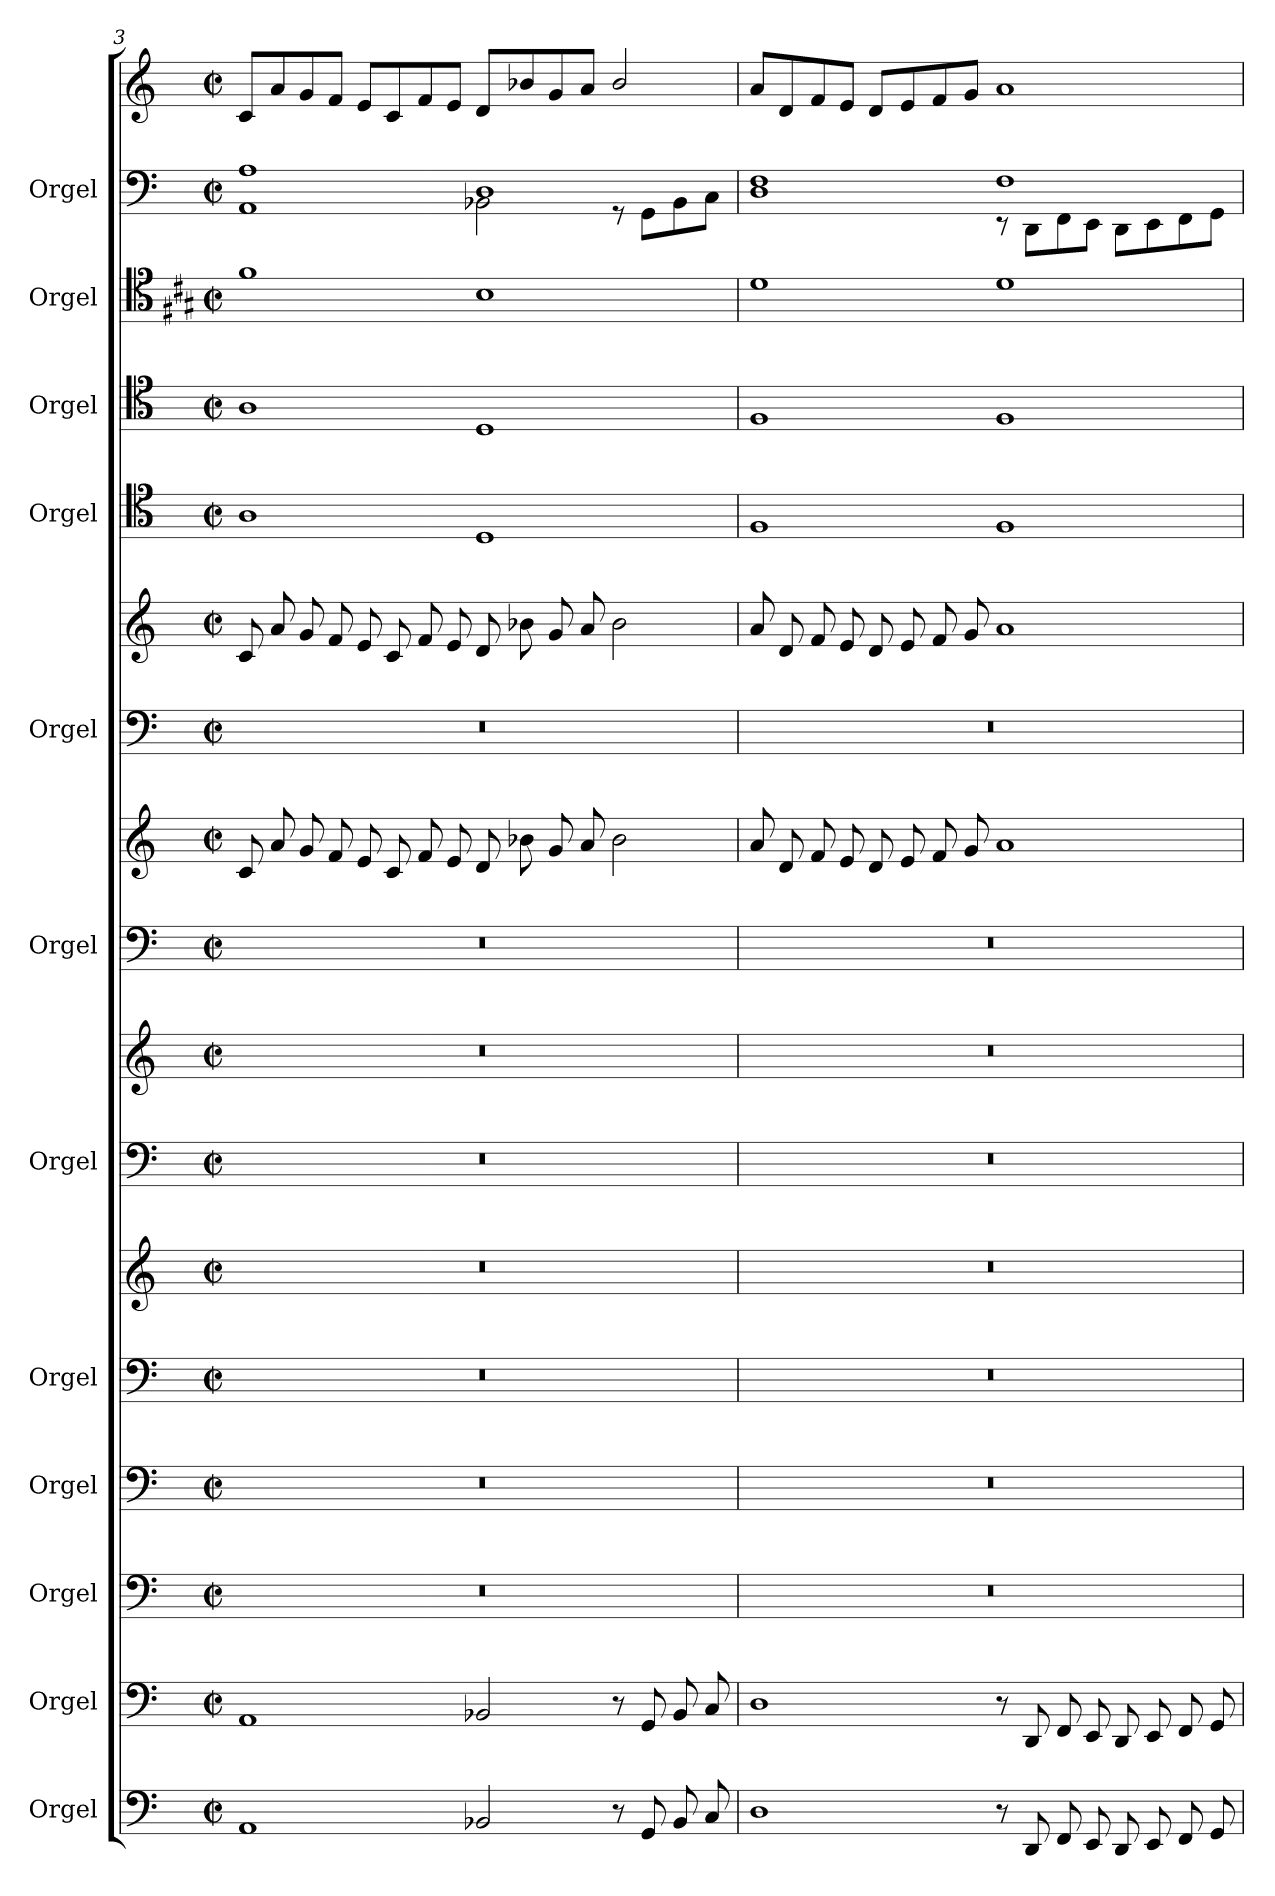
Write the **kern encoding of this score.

**kern	**kern	**kern	**kern	**kern	**kern	**kern	**kern	**kern	**kern	**kern	**kern	**kern	**kern	**kern	**kern	**kern
*part12	*part11	*part10	*part9	*part8	*part8	*part7	*part7	*part6	*part6	*part5	*part5	*part4	*part3	*part2	*part1	*part1
*staff17	*staff16	*staff15	*staff14	*staff13	*staff12	*staff11	*staff10	*staff9	*staff8	*staff7	*staff6	*staff5	*staff4	*staff3	*staff2	*staff1
*I"Orgel	*I"Orgel	*I"Orgel	*I"Orgel	*I"Orgel	*	*I"Orgel	*	*I"Orgel	*	*I"Orgel	*	*I"Orgel	*I"Orgel	*I"Orgel	*I"Orgel	*
*I'Org.	*I'Org.	*I'Org.	*I'Org.	*I'Org.	*	*I'Org.	*	*I'Org.	*	*I'Org.	*	*I'Org.	*I'Org.	*I'Org.	*	*
*clefF4	*clefF4	*clefF4	*clefF4	*clefF4	*clefG2	*clefF4	*clefG2	*clefF4	*clefG2	*clefF4	*clefG2	*clefC4	*clefC4	*clefC4	*clefF4	*clefG2
*	*	*	*	*	*	*	*	*	*	*	*	*	*	*ITrd5c9	*	*
*k[]	*k[]	*k[]	*k[]	*k[]	*k[]	*k[]	*k[]	*k[]	*k[]	*k[]	*k[]	*k[]	*k[]	*k[]	*k[]	*k[]
*M4/2	*M4/2	*M4/2	*M4/2	*M4/2	*M4/2	*M4/2	*M4/2	*M4/2	*M4/2	*M4/2	*M4/2	*M4/2	*M4/2	*M4/2	*M4/2	*M4/2
*met(c|)	*met(c|)	*met(c|)	*met(c|)	*met(c|)	*met(c|)	*met(c|)	*met(c|)	*met(c|)	*met(c|)	*met(c|)	*met(c|)	*met(c|)	*met(c|)	*met(c|)	*met(c|)	*met(c|)
=3	=3	=3	=3	=3	=3	=3	=3	=3	=3	=3	=3	=3	=3	=3	=3	=3
*	*	*	*	*	*	*	*	*	*	*	*	*	*	*	*^	*
1AA	1AA	0r	0r	0r	0r	0r	0r	0r	8c/	0r	8c/	1A	1A	1A	1A	1AA	8c/L
.	.	.	.	.	.	.	.	.	8a/	.	8a/	.	.	.	.	.	8a/
.	.	.	.	.	.	.	.	.	8g/	.	8g/	.	.	.	.	.	8g/
.	.	.	.	.	.	.	.	.	8f/	.	8f/	.	.	.	.	.	8f/J
.	.	.	.	.	.	.	.	.	8e/	.	8e/	.	.	.	.	.	8e/L
.	.	.	.	.	.	.	.	.	8c/	.	8c/	.	.	.	.	.	8c/
.	.	.	.	.	.	.	.	.	8f/	.	8f/	.	.	.	.	.	8f/
.	.	.	.	.	.	.	.	.	8e/	.	8e/	.	.	.	.	.	8e/J
2BB-X/	2BB-X/	.	.	.	.	.	.	.	8d/	.	8d/	1D	1D	1D	1D	2BB-X\	8d/L
.	.	.	.	.	.	.	.	.	8b-X\	.	8b-X\	.	.	.	.	.	8b-X/
.	.	.	.	.	.	.	.	.	8g/	.	8g/	.	.	.	.	.	8g/
.	.	.	.	.	.	.	.	.	8a/	.	8a/	.	.	.	.	.	8a/J
8r	8r	.	.	.	.	.	.	.	2b-\	.	2b-\	.	.	.	.	8r	2b-/
8GG/	8GG/	.	.	.	.	.	.	.	.	.	.	.	.	.	.	8GG\L	.
8BB-/	8BB-/	.	.	.	.	.	.	.	.	.	.	.	.	.	.	8BB-\	.
8C/	8C/	.	.	.	.	.	.	.	.	.	.	.	.	.	.	8C\J	.
=4	=4	=4	=4	=4	=4	=4	=4	=4	=4	=4	=4	=4	=4	=4	=4	=4	=4
1D	1D	0r	0r	0r	0r	0r	0r	0r	8a/	0r	8a/	1F	1F	1F	1F	1D	8a/L
.	.	.	.	.	.	.	.	.	8d/	.	8d/	.	.	.	.	.	8d/
.	.	.	.	.	.	.	.	.	8f/	.	8f/	.	.	.	.	.	8f/
.	.	.	.	.	.	.	.	.	8e/	.	8e/	.	.	.	.	.	8e/J
.	.	.	.	.	.	.	.	.	8d/	.	8d/	.	.	.	.	.	8d/L
.	.	.	.	.	.	.	.	.	8e/	.	8e/	.	.	.	.	.	8e/
.	.	.	.	.	.	.	.	.	8f/	.	8f/	.	.	.	.	.	8f/
.	.	.	.	.	.	.	.	.	8g/	.	8g/	.	.	.	.	.	8g/J
8r	8r	.	.	.	.	.	.	.	1a	.	1a	1F	1F	1F	1F	8r	1a
8DD/	8DD/	.	.	.	.	.	.	.	.	.	.	.	.	.	.	8DD\L	.
8FF/	8FF/	.	.	.	.	.	.	.	.	.	.	.	.	.	.	8FF\	.
8EE/	8EE/	.	.	.	.	.	.	.	.	.	.	.	.	.	.	8EE\J	.
8DD/	8DD/	.	.	.	.	.	.	.	.	.	.	.	.	.	.	8DD\L	.
8EE/	8EE/	.	.	.	.	.	.	.	.	.	.	.	.	.	.	8EE\	.
8FF/	8FF/	.	.	.	.	.	.	.	.	.	.	.	.	.	.	8FF\	.
8GG/	8GG/	.	.	.	.	.	.	.	.	.	.	.	.	.	.	8GG\J	.
*	*	*	*	*	*	*	*	*	*	*	*	*	*	*	*v	*v	*
=	=	=	=	=	=	=	=	=	=	=	=	=	=	=	=	=
*-	*-	*-	*-	*-	*-	*-	*-	*-	*-	*-	*-	*-	*-	*-	*-	*-
